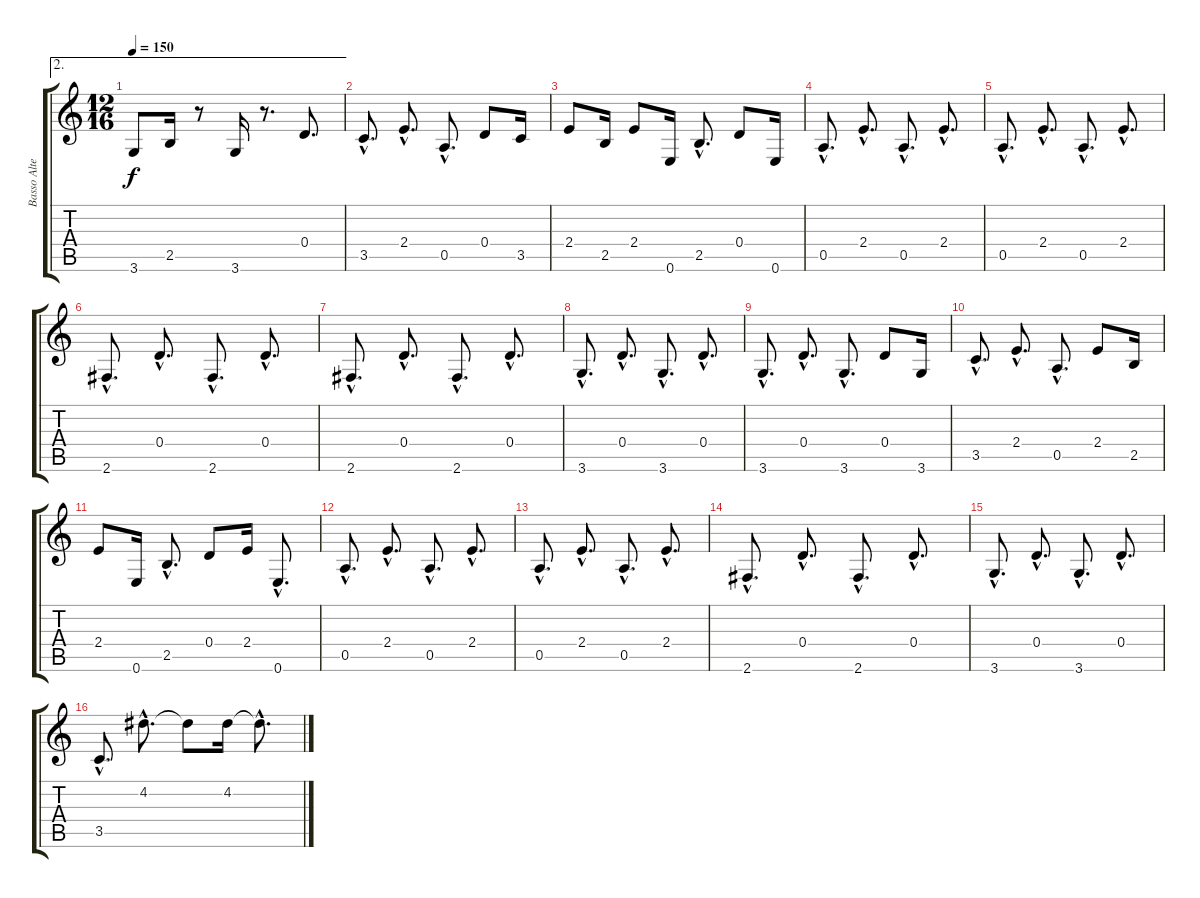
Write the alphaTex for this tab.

\track ("Basso Alternato" "Basso Alte") {instrument acousticguitarnylon}
\staff {score tabs}
\tuning (E4 B3 G3 D3 A2 E2) {hide}
\ae 2
\ts (12 16)
\tempo 150
\clef g2
\ks c
3.6.8{dy f} 2.5.16 r.8 3.6.16 r.8{d} 0.4.8{d} |
3.5{hac}.8{d} 2.4{hac}.8{d} 0.5{hac}.8{d} 0.4.8 3.5.16 |
2.4.8 2.5.16 2.4.8 0.6.16 2.5{hac}.8{d} 0.4.8 0.6.16 |
0.5{hac}.8{d} 2.4{hac}.8{d} 0.5{hac}.8{d} 2.4{hac}.8{d} |
0.5{hac}.8{d} 2.4{hac}.8{d} 0.5{hac}.8{d} 2.4{hac}.8{d} |
2.6{hac}.8{d} 0.4{hac}.8{d} 2.6{hac}.8{d} 0.4{hac}.8{d} |
2.6{hac}.8{d} 0.4{hac}.8{d} 2.6{hac}.8{d} 0.4{hac}.8{d} |
3.6{hac}.8{d} 0.4{hac}.8{d} 3.6{hac}.8{d} 0.4{hac}.8{d} |
3.6{hac}.8{d} 0.4{hac}.8{d} 3.6{hac}.8{d} 0.4.8 3.6.16 |
3.5{hac}.8{d} 2.4{hac}.8{d} 0.5{hac}.8{d} 2.4.8 2.5.16 |
2.4.8 0.6.16 2.5{hac}.8{d} 0.4.8 2.4.16 0.6{hac}.8{d} |
0.5{hac}.8{d} 2.4{hac}.8{d} 0.5{hac}.8{d} 2.4{hac}.8{d} |
0.5{hac}.8{d} 2.4{hac}.8{d} 0.5{hac}.8{d} 2.4{hac}.8{d} |
2.6{hac}.8{d} 0.4{hac}.8{d} 2.6{hac}.8{d} 0.4{hac}.8{d} |
3.6{hac}.8{d} 0.4{hac}.8{d} 3.6{hac}.8{d} 0.4{hac}.8{d} |
3.5{hac}.8{d} 4.2{hac}.8{d} 4.2{t}.8 4.2.16 4.2{hac t}.8{d}
